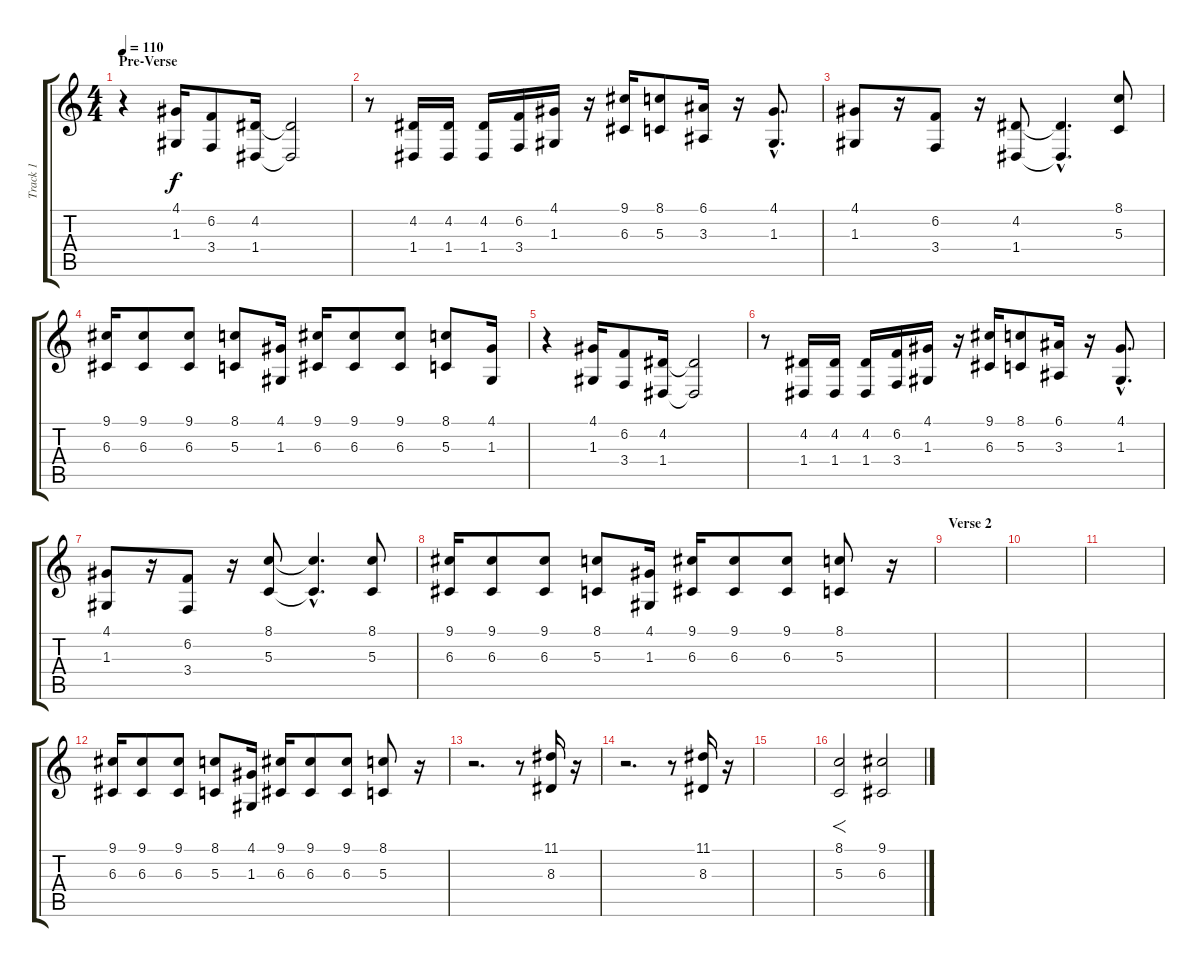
\track ("Track 1" "Track 1") {instrument brasssection}
\staff {score tabs}
\tuning (E4 B3 G3 D3 A2 E2) {hide}
\ts (4 4)
\section ("" "Pre-Verse")
\tempo 110
\clef g2
\ks c
r.4{dy f} (4.1 1.3).16 (6.2 3.4).8 (4.2 1.4).16 (4.2{t} 1.4{t}).2 |
r.8 (4.2 1.4).16 (4.2 1.4).16 (4.2 1.4).16 (6.2 3.4).16 (4.1 1.3).16 r.16 (9.1 6.3).16 (8.1 5.3).8 (6.1 3.3).16 r.16 (4.1{hac} 1.3{hac}).8{d} |
(4.1 1.3).8 r.16 (6.2 3.4).8 r.16 (4.2 1.4).8 (4.2{hac t} 1.4{hac t}).4{d} (8.1 5.3).8 |
(9.1 6.3).16 (9.1 6.3).8 (9.1 6.3).8 (8.1 5.3).8 (4.1 1.3).16 (9.1 6.3).16 (9.1 6.3).8 (9.1 6.3).8 (8.1 5.3).8 (4.1 1.3).16 |
r.4 (4.1 1.3).16 (6.2 3.4).8 (4.2 1.4).16 (4.2{t} 1.4{t}).2 |
r.8 (4.2 1.4).16 (4.2 1.4).16 (4.2 1.4).16 (6.2 3.4).16 (4.1 1.3).16 r.16 (9.1 6.3).16 (8.1 5.3).8 (6.1 3.3).16 r.16 (4.1{hac} 1.3{hac}).8{d} |
(4.1 1.3).8 r.16 (6.2 3.4).8 r.16 (8.1 5.3).8 (8.1{hac t} 5.3{hac t}).4{d} (8.1 5.3).8 |
(9.1 6.3).16 (9.1 6.3).8 (9.1 6.3).8 (8.1 5.3).8 (4.1 1.3).16 (9.1 6.3).16 (9.1 6.3).8 (9.1 6.3).8 (8.1 5.3).8 r.16 |
\section ("" "Verse 2")
|
|
|
(9.1 6.3).16 (9.1 6.3).8 (9.1 6.3).8 (8.1 5.3).8 (4.1 1.3).16 (9.1 6.3).16 (9.1 6.3).8 (9.1 6.3).8 (8.1 5.3).8 r.16 |
r.2{d} r.8 (11.1 8.3).16 r.16 |
r.2{d} r.8 (11.1 8.3).16 r.16 |
|
(8.1 5.3).2{f} (9.1 6.3).2
